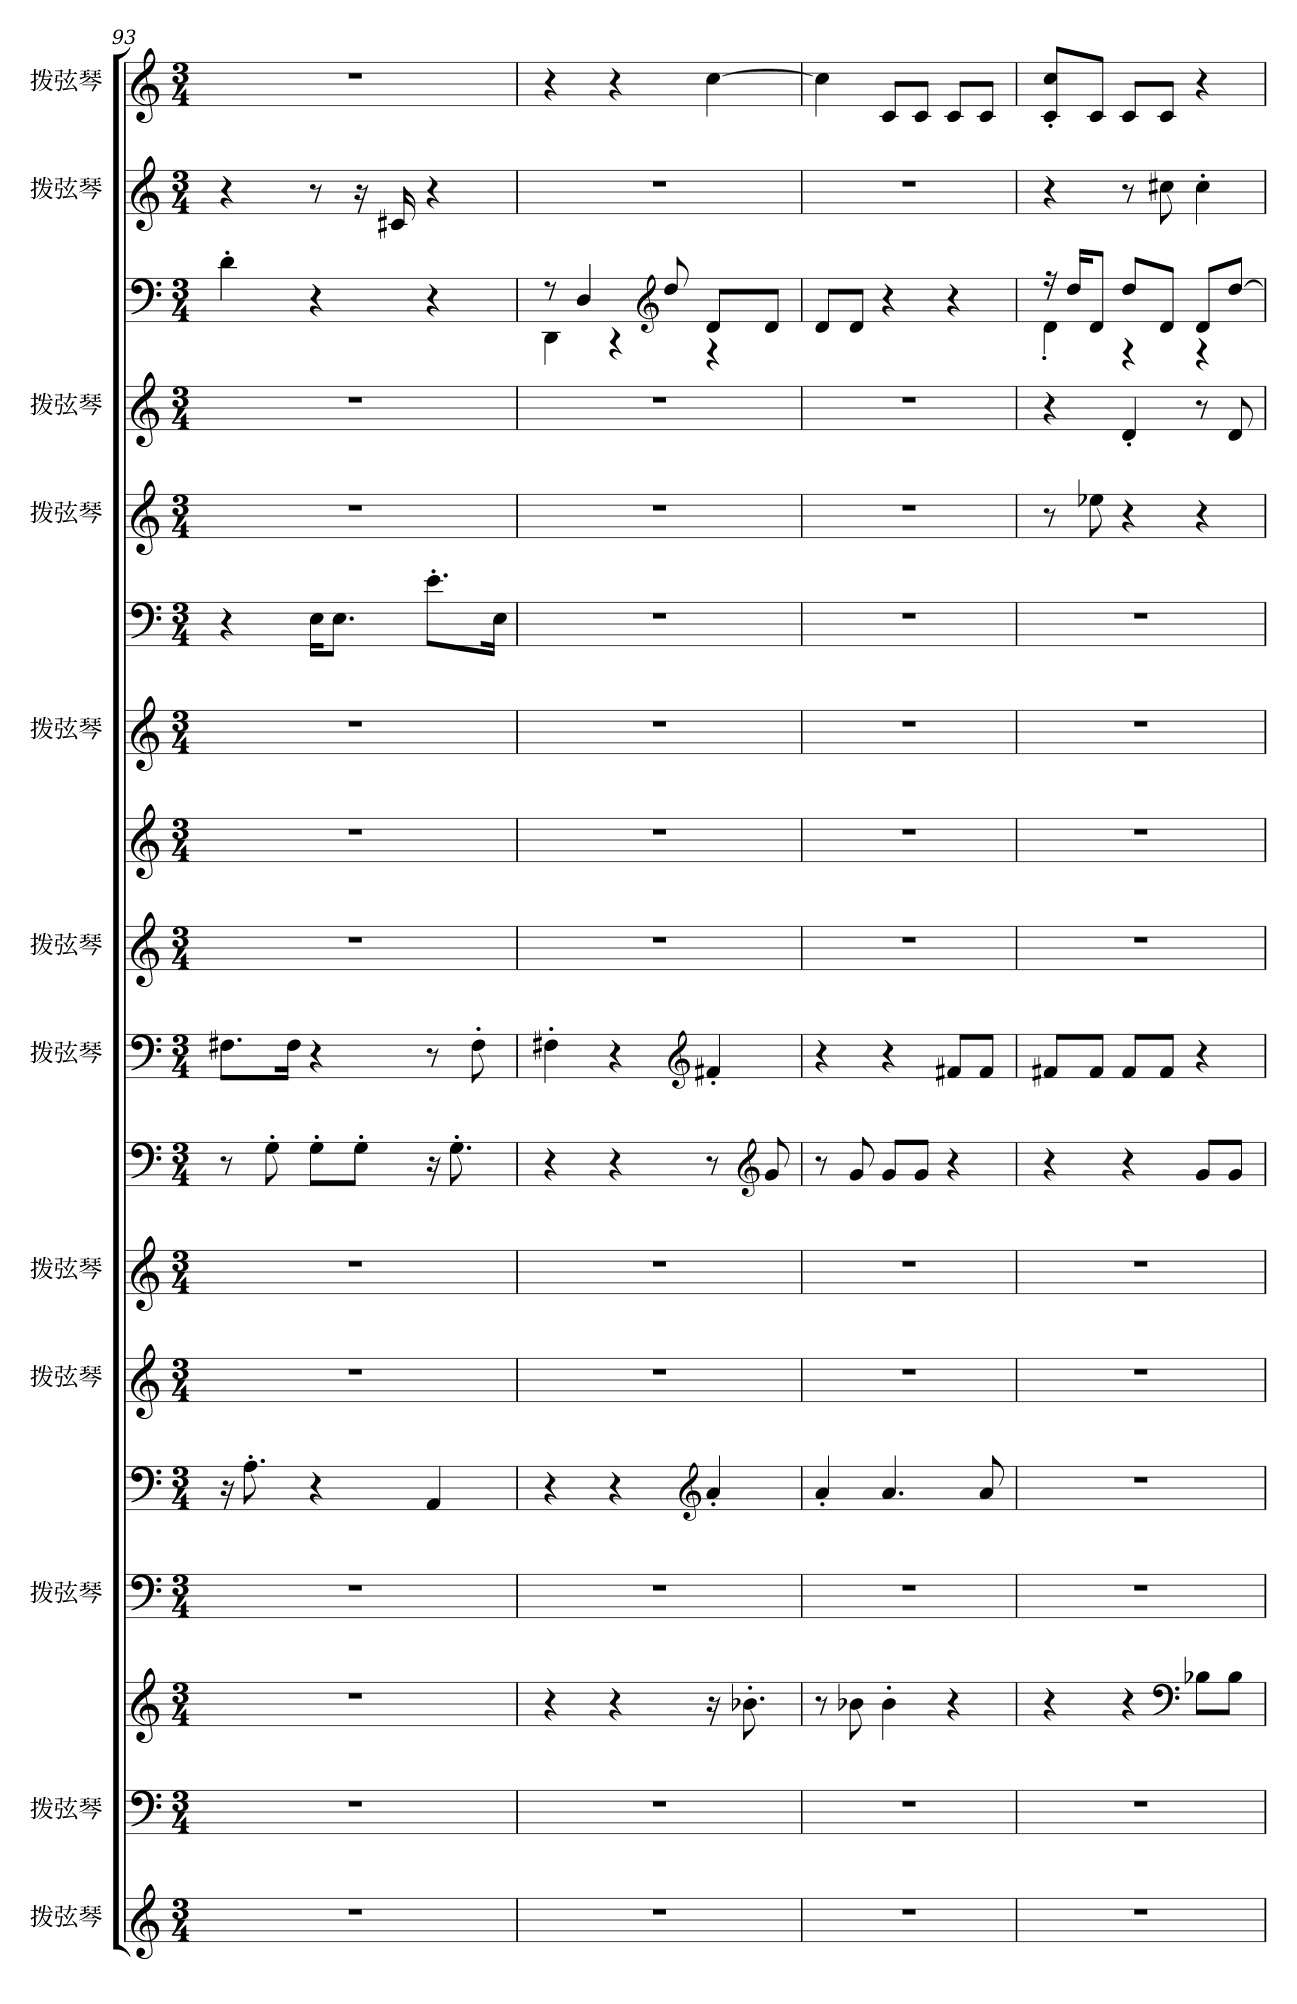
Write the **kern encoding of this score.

**kern	**kern	**kern	**kern	**kern	**kern	**kern	**kern	**kern	**kern	**kern	**kern	**kern	**kern	**kern	**kern	**kern	**kern
*part12	*part11	*part11	*part10	*part10	*part9	*part8	*part8	*part7	*part6	*part6	*part5	*part5	*part4	*part3	*part3	*part2	*part1
*staff18	*staff17	*staff16	*staff15	*staff14	*staff13	*staff12	*staff11	*staff10	*staff9	*staff8	*staff7	*staff6	*staff5	*staff4	*staff3	*staff2	*staff1
*I"拨弦琴	*I"拨弦琴	*	*I"拨弦琴	*	*I"拨弦琴	*I"拨弦琴	*	*I"拨弦琴	*I"拨弦琴	*	*I"拨弦琴	*	*I"拨弦琴	*I"拨弦琴	*	*I"拨弦琴	*I"拨弦琴
*clefG2	*clefF4	*clefG2	*clefF4	*clefF4	*clefG2	*clefG2	*clefF4	*clefF4	*clefG2	*clefG2	*clefG2	*clefF4	*clefG2	*clefG2	*clefF4	*clefG2	*clefG2
*k[]	*k[]	*k[]	*k[]	*k[]	*k[]	*k[]	*k[]	*k[]	*k[]	*k[]	*k[]	*k[]	*k[]	*k[]	*k[]	*k[]	*k[]
*M3/4	*M3/4	*M3/4	*M3/4	*M3/4	*M3/4	*M3/4	*M3/4	*M3/4	*M3/4	*M3/4	*M3/4	*M3/4	*M3/4	*M3/4	*M3/4	*M3/4	*M3/4
=93	=93	=93	=93	=93	=93	=93	=93	=93	=93	=93	=93	=93	=93	=93	=93	=93	=93
2.r	2.r	2.r	2.r	16r	2.r	2.r	8r	8.F#X\L	2.r	2.r	2.r	4r	2.r	2.r	4d'\	4r	2.r
.	.	.	.	8.A'\	.	.	.	.	.	.	.	.	.	.	.	.	.
.	.	.	.	.	.	.	8G'\	.	.	.	.	.	.	.	.	.	.
.	.	.	.	.	.	.	.	16F#\Jk	.	.	.	.	.	.	.	.	.
.	.	.	.	4r	.	.	8G'\L	4r	.	.	.	16E\KL	.	.	4r	8r	.
.	.	.	.	.	.	.	.	.	.	.	.	8.E\J	.	.	.	.	.
.	.	.	.	.	.	.	8G'\J	.	.	.	.	.	.	.	.	16r	.
.	.	.	.	.	.	.	.	.	.	.	.	.	.	.	.	16c#X/	.
.	.	.	.	4AA/	.	.	16r	8r	.	.	.	8.e'\L	.	.	4r	4r	.
.	.	.	.	.	.	.	8.G'\	.	.	.	.	.	.	.	.	.	.
.	.	.	.	.	.	.	.	8F#'\	.	.	.	.	.	.	.	.	.
.	.	.	.	.	.	.	.	.	.	.	.	16E\Jk	.	.	.	.	.
!!LO:PB:g=z
=94	=94	=94	=94	=94	=94	=94	=94	=94	=94	=94	=94	=94	=94	=94	=94	=94	=94
*	*	*	*	*	*	*	*	*	*	*	*	*	*	*	*^	*	*
2.r	2.r	4r	2.r	4r	2.r	2.r	4r	4F#X'\	2.r	2.r	2.r	2.r	2.r	2.r	8r	4DD\	2.r	4r
.	.	.	.	.	.	.	.	.	.	.	.	.	.	.	4D/	.	.	.
.	.	4r	.	4r	.	.	4r	4r	.	.	.	.	.	.	.	4r	.	4r
*	*	*	*	*	*	*	*	*	*	*	*	*	*	*	*clefG2	*	*	*
.	.	.	.	.	.	.	.	.	.	.	.	.	.	.	8dd/	.	.	.
*	*	*	*	*clefG2	*	*	*	*clefG2	*	*	*	*	*	*	*	*	*	*
.	.	16r	.	4a'/	.	.	8r	4f#X'/	.	.	.	.	.	.	8d/L	4r	.	[4cc\
.	.	8.b-X'\	.	.	.	.	.	.	.	.	.	.	.	.	.	.	.	.
*	*	*	*	*	*	*	*clefG2	*	*	*	*	*	*	*	*	*	*	*
.	.	.	.	.	.	.	8g/	.	.	.	.	.	.	.	8d/J	.	.	.
*	*	*	*	*	*	*	*	*	*	*	*	*	*	*	*v	*v	*	*
=95	=95	=95	=95	=95	=95	=95	=95	=95	=95	=95	=95	=95	=95	=95	=95	=95	=95
2.r	2.r	8r	2.r	4a'/	2.r	2.r	8r	4r	2.r	2.r	2.r	2.r	2.r	2.r	8d/L	2.r	4cc\]
.	.	8b-X\	.	.	.	.	8g/	.	.	.	.	.	.	.	8d/J	.	.
.	.	4b-'\	.	4.a/	.	.	8g/L	4r	.	.	.	.	.	.	4r	.	8c/L
.	.	.	.	.	.	.	8g/J	.	.	.	.	.	.	.	.	.	8c/J
.	.	4r	.	.	.	.	4r	8f#X/L	.	.	.	.	.	.	4r	.	8c/L
.	.	.	.	8a/	.	.	.	8f#/J	.	.	.	.	.	.	.	.	8c/J
=96	=96	=96	=96	=96	=96	=96	=96	=96	=96	=96	=96	=96	=96	=96	=96	=96	=96
*	*	*	*	*	*	*	*	*	*	*	*	*	*	*	*^	*	*
2.r	2.r	4r	2.r	2.r	2.r	2.r	4r	8f#X/L	2.r	2.r	2.r	2.r	8r	4r	16r	4d'\	4r	8c/' 8cc/'L
.	.	.	.	.	.	.	.	.	.	.	.	.	.	.	16dd/KL	.	.	.
.	.	.	.	.	.	.	.	8f#/J	.	.	.	.	8ee-X\	.	8d/J	.	.	8c/J
.	.	4r	.	.	.	.	4r	8f#/L	.	.	.	.	4r	4d'/	8dd/L	4r	8r	8c/L
.	.	.	.	.	.	.	.	8f#/J	.	.	.	.	.	.	8d/J	.	8cc#X\	8c/J
*	*	*clefF4	*	*	*	*	*	*	*	*	*	*	*	*	*	*	*	*
.	.	8B-X\L	.	.	.	.	8g/L	4r	.	.	.	.	4r	8r	8d/L	4r	4cc#'\	4r
.	.	8B-\J	.	.	.	.	8g/J	.	.	.	.	.	.	8d/	[8dd/J	.	.	.
*	*	*	*	*	*	*	*	*	*	*	*	*	*	*	*v	*v	*	*
=	=	=	=	=	=	=	=	=	=	=	=	=	=	=	=	=	=
*-	*-	*-	*-	*-	*-	*-	*-	*-	*-	*-	*-	*-	*-	*-	*-	*-	*-
